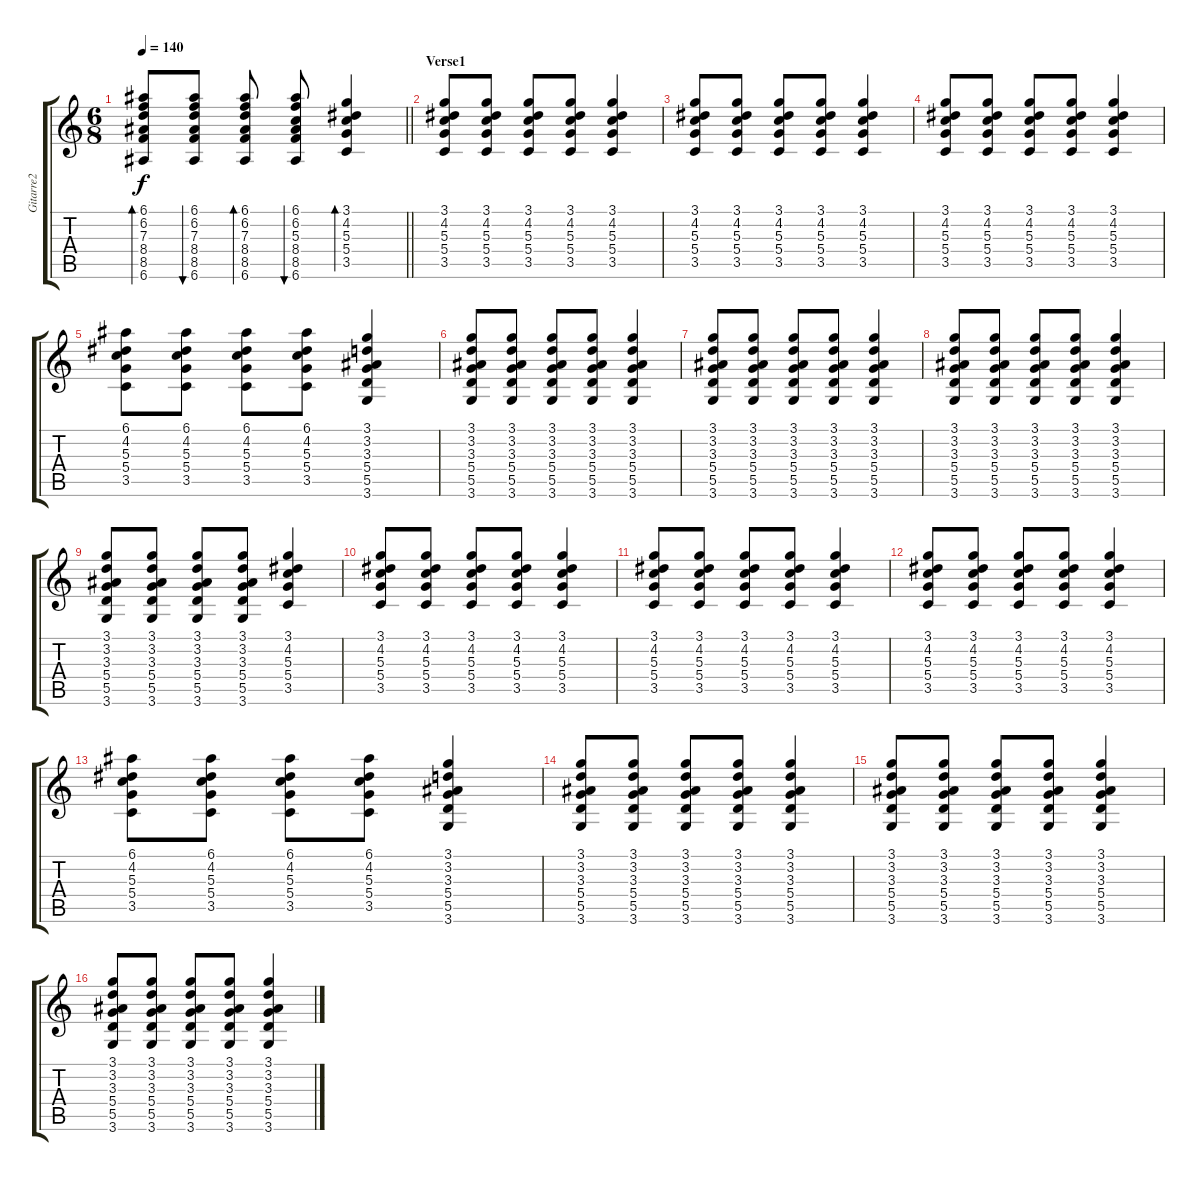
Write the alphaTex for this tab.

\track ("Gitarre2" "Gitarre2") {instrument acousticguitarsteel}
\staff {score tabs}
\tuning (E4 B3 G3 D3 A2 E2) {hide}
\ts (6 8)
\tempo 140
\clef g2
\barLineRight lightlight
\ks c
(6.1 6.2 7.3 8.4 8.5 6.6).8{bd 120 dy f} (6.1 6.2 7.3 8.4 8.5 6.6).8{bu 120 beam split} (6.1 6.2 7.3 8.4 8.5 6.6).8{bd 120} (6.1 6.2 5.3 8.4 8.5 6.6).8{bu 120} (3.1 4.2 5.3 5.4 3.5).4{bd 120} |
\section ("" "Verse1")
(3.1 4.2 5.3 5.4 3.5).8 (3.1 4.2 5.3 5.4 3.5).8{beam split} (3.1 4.2 5.3 5.4 3.5).8{beam merge} (3.1 4.2 5.3 5.4 3.5).8 (3.1 4.2 5.3 5.4 3.5).4 |
(3.1 4.2 5.3 5.4 3.5).8 (3.1 4.2 5.3 5.4 3.5).8{beam split} (3.1 4.2 5.3 5.4 3.5).8{beam merge} (3.1 4.2 5.3 5.4 3.5).8 (3.1 4.2 5.3 5.4 3.5).4 |
(3.1 4.2 5.3 5.4 3.5).8 (3.1 4.2 5.3 5.4 3.5).8{beam split} (3.1 4.2 5.3 5.4 3.5).8{beam merge} (3.1 4.2 5.3 5.4 3.5).8 (3.1 4.2 5.3 5.4 3.5).4 |
(6.1 4.2 5.3 5.4 3.5).8 (6.1 4.2 5.3 5.4 3.5).8{beam split} (6.1 4.2 5.3 5.4 3.5).8{beam merge} (6.1 4.2 5.3 5.4 3.5).8 (3.1 3.2 3.3 5.4 5.5 3.6).4 |
(3.1 3.2 3.3 5.4 5.5 3.6).8 (3.1 3.2 3.3 5.4 5.5 3.6).8{beam split} (3.1 3.2 3.3 5.4 5.5 3.6).8{beam merge} (3.1 3.2 3.3 5.4 5.5 3.6).8 (3.1 3.2 3.3 5.4 5.5 3.6).4 |
(3.1 3.2 3.3 5.4 5.5 3.6).8 (3.1 3.2 3.3 5.4 5.5 3.6).8{beam split} (3.1 3.2 3.3 5.4 5.5 3.6).8{beam merge} (3.1 3.2 3.3 5.4 5.5 3.6).8 (3.1 3.2 3.3 5.4 5.5 3.6).4 |
(3.1 3.2 3.3 5.4 5.5 3.6).8 (3.1 3.2 3.3 5.4 5.5 3.6).8{beam split} (3.1 3.2 3.3 5.4 5.5 3.6).8{beam merge} (3.1 3.2 3.3 5.4 5.5 3.6).8 (3.1 3.2 3.3 5.4 5.5 3.6).4 |
(3.1 3.2 3.3 5.4 5.5 3.6).8 (3.1 3.2 3.3 5.4 5.5 3.6).8{beam split} (3.1 3.2 3.3 5.4 5.5 3.6).8{beam merge} (3.1 3.2 3.3 5.4 5.5 3.6).8 (3.1 4.2 5.3 5.4 3.5).4 |
(3.1 4.2 5.3 5.4 3.5).8 (3.1 4.2 5.3 5.4 3.5).8{beam split} (3.1 4.2 5.3 5.4 3.5).8{beam merge} (3.1 4.2 5.3 5.4 3.5).8 (3.1 4.2 5.3 5.4 3.5).4 |
(3.1 4.2 5.3 5.4 3.5).8 (3.1 4.2 5.3 5.4 3.5).8{beam split} (3.1 4.2 5.3 5.4 3.5).8{beam merge} (3.1 4.2 5.3 5.4 3.5).8 (3.1 4.2 5.3 5.4 3.5).4 |
(3.1 4.2 5.3 5.4 3.5).8 (3.1 4.2 5.3 5.4 3.5).8{beam split} (3.1 4.2 5.3 5.4 3.5).8{beam merge} (3.1 4.2 5.3 5.4 3.5).8 (3.1 4.2 5.3 5.4 3.5).4 |
(6.1 4.2 5.3 5.4 3.5).8 (6.1 4.2 5.3 5.4 3.5).8{beam split} (6.1 4.2 5.3 5.4 3.5).8{beam merge} (6.1 4.2 5.3 5.4 3.5).8 (3.1 3.2 3.3 5.4 5.5 3.6).4 |
(3.1 3.2 3.3 5.4 5.5 3.6).8 (3.1 3.2 3.3 5.4 5.5 3.6).8{beam split} (3.1 3.2 3.3 5.4 5.5 3.6).8{beam merge} (3.1 3.2 3.3 5.4 5.5 3.6).8 (3.1 3.2 3.3 5.4 5.5 3.6).4 |
(3.1 3.2 3.3 5.4 5.5 3.6).8 (3.1 3.2 3.3 5.4 5.5 3.6).8{beam split} (3.1 3.2 3.3 5.4 5.5 3.6).8{beam merge} (3.1 3.2 3.3 5.4 5.5 3.6).8 (3.1 3.2 3.3 5.4 5.5 3.6).4 |
(3.1 3.2 3.3 5.4 5.5 3.6).8 (3.1 3.2 3.3 5.4 5.5 3.6).8{beam split} (3.1 3.2 3.3 5.4 5.5 3.6).8{beam merge} (3.1 3.2 3.3 5.4 5.5 3.6).8 (3.1 3.2 3.3 5.4 5.5 3.6).4
